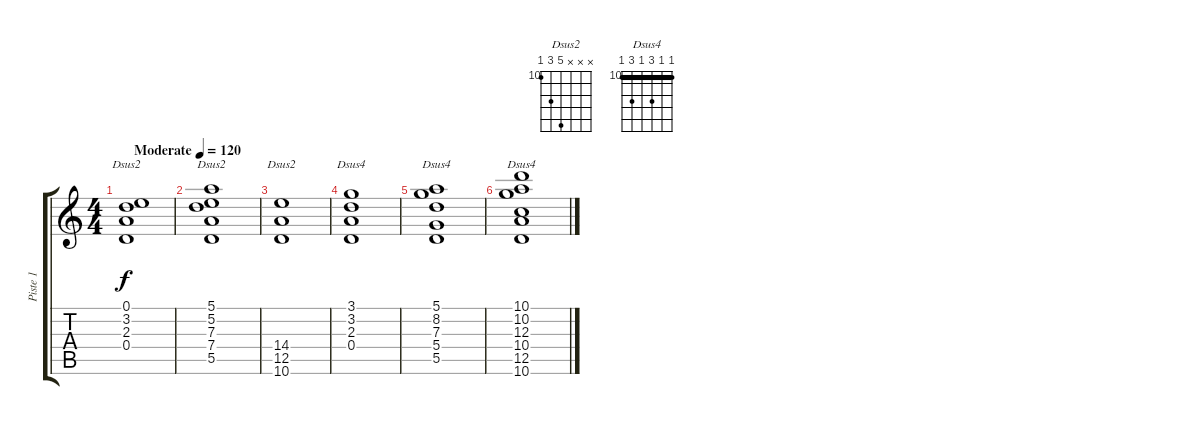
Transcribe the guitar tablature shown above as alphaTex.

\track ("Piste 1" "Piste 1") {instrument acousticguitarsteel}
\staff {score tabs}
\tuning (E4 B3 G3 D3 A2 E2) {hide}
\chord ("Dsus2" 0 3 2 0 x x)
\chord ("Dsus2" 5 5 7 7 5 x) {firstfret 5 barre 5}
\chord ("Dsus2" x x x 14 12 10) {firstfret 10}
\chord ("Dsus4" 3 3 2 0 x x)
\chord ("Dsus4" 5 8 7 5 5 x) {firstfret 5 barre 5}
\chord ("Dsus4" 10 10 12 10 12 10) {firstfret 10 barre 10}
\ts (4 4)
\tempo (120 "Moderate")
\clef g2
\ks c
(0.1 3.2 2.3 0.4).1{ch "Dsus2" dy f instrument acousticguitarsteel} |
(5.1 5.2 7.3 7.4 5.5).1{ch "Dsus2"} |
(14.4 12.5 10.6).1{ch "Dsus2"} |
(3.1 3.2 2.3 0.4).1{ch "Dsus4"} |
(5.1 8.2 7.3 5.4 5.5).1{ch "Dsus4"} |
(10.1 10.2 12.3 10.4 12.5 10.6).1{ch "Dsus4"}
